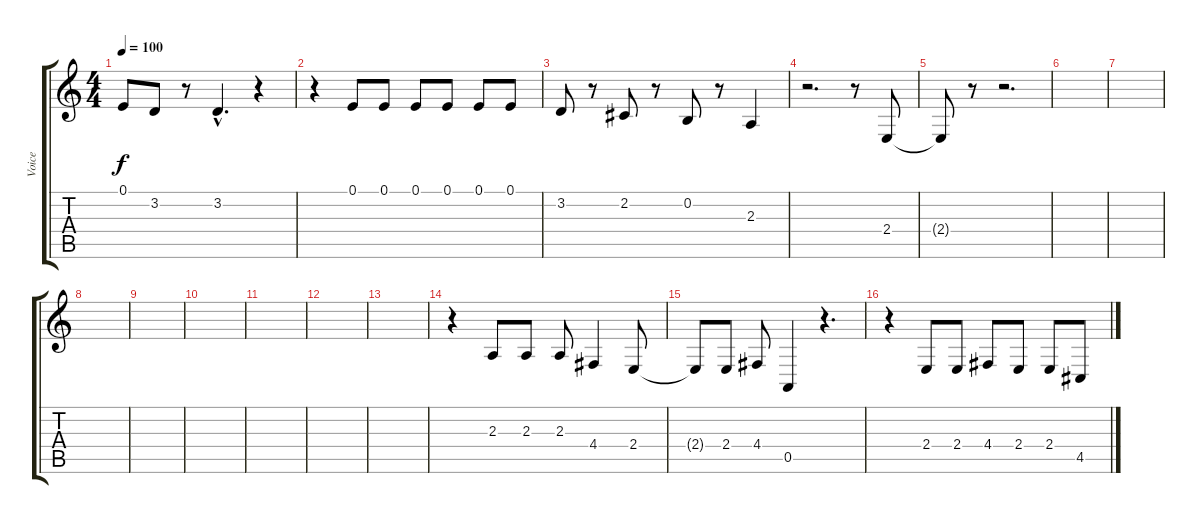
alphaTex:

\track ("Voice" "Voice") {instrument tenorsax}
\staff {score tabs}
\tuning (E4 B3 G3 D3 A2 E2) {hide}
\ts (4 4)
\tempo 100
\clef g2
\ks c
0.1.8{dy f} 3.2.8 r.8 3.2{hac}.4{d} r.4 |
r.4 0.1.8 0.1.8 0.1.8 0.1.8 0.1.8 0.1.8 |
3.2.8 r.8 2.2.8 r.8 0.2.8 r.8 2.3.4 |
r.2{d} r.8 2.4.8 |
2.4{t}.8 r.8 r.2{d} |
|
|
|
|
|
|
|
|
r.4 2.3.8 2.3.8 2.3.8 4.4.4 2.4.8 |
2.4{t}.8 2.4.8 4.4.8 0.5.4 r.4{d} |
r.4 2.4.8 2.4.8 4.4.8 2.4.8 2.4.8 4.5.8
